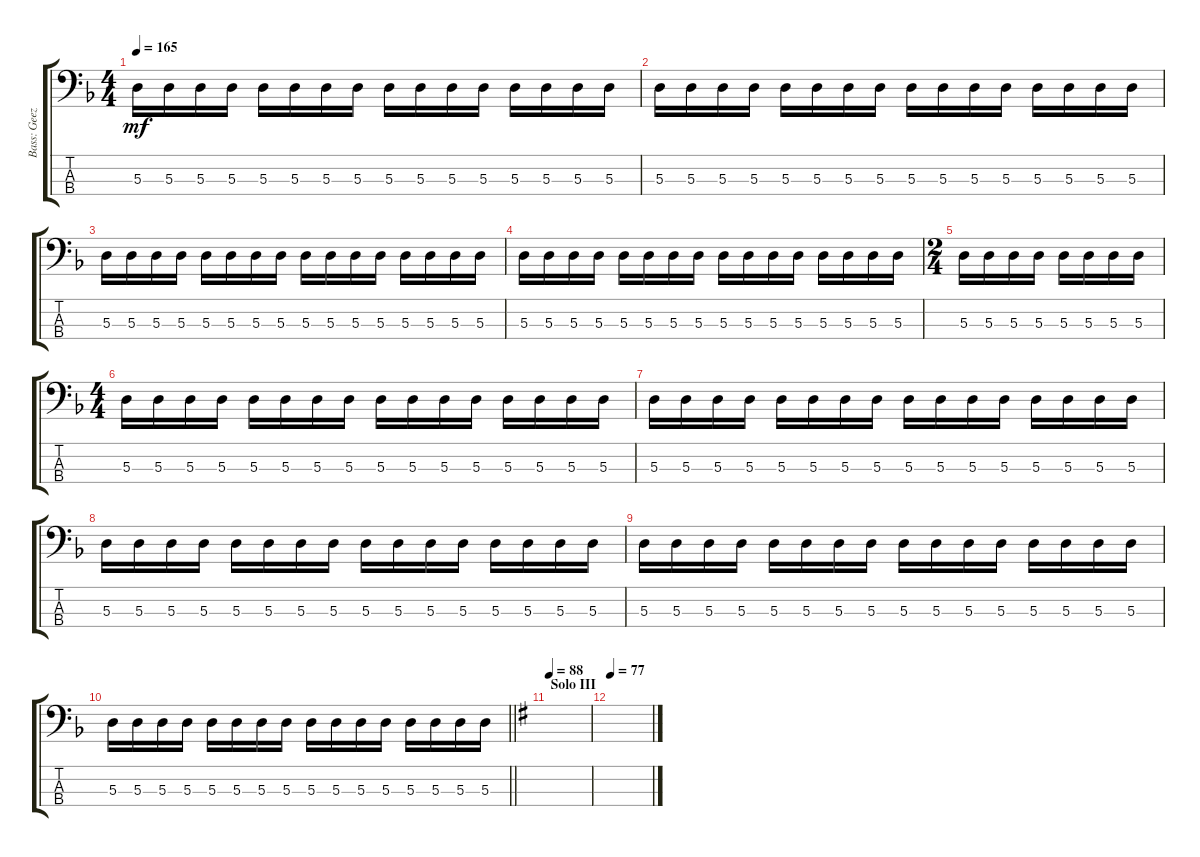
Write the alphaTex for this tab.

\track ("Bass: Geezer" "Bass: Geez") {instrument electricbassfinger}
\staff {score tabs}
\tuning (G2 D2 A1 E1) {hide}
\ts (4 4)
\tempo 165
\clef f4
\ks f
5.3.16{dy mf} 5.3.16 5.3.16 5.3.16 5.3.16 5.3.16 5.3.16 5.3.16 5.3.16 5.3.16 5.3.16 5.3.16 5.3.16 5.3.16 5.3.16 5.3.16 |
5.3.16 5.3.16 5.3.16 5.3.16 5.3.16 5.3.16 5.3.16 5.3.16 5.3.16 5.3.16 5.3.16 5.3.16 5.3.16 5.3.16 5.3.16 5.3.16 |
5.3.16 5.3.16 5.3.16 5.3.16 5.3.16 5.3.16 5.3.16 5.3.16 5.3.16 5.3.16 5.3.16 5.3.16 5.3.16 5.3.16 5.3.16 5.3.16 |
5.3.16 5.3.16 5.3.16 5.3.16 5.3.16 5.3.16 5.3.16 5.3.16 5.3.16 5.3.16 5.3.16 5.3.16 5.3.16 5.3.16 5.3.16 5.3.16 |
\ts (2 4)
5.3.16 5.3.16 5.3.16 5.3.16 5.3.16 5.3.16 5.3.16 5.3.16 |
\ts (4 4)
5.3.16 5.3.16 5.3.16 5.3.16 5.3.16 5.3.16 5.3.16 5.3.16 5.3.16 5.3.16 5.3.16 5.3.16 5.3.16 5.3.16 5.3.16 5.3.16 |
5.3.16 5.3.16 5.3.16 5.3.16 5.3.16 5.3.16 5.3.16 5.3.16 5.3.16 5.3.16 5.3.16 5.3.16 5.3.16 5.3.16 5.3.16 5.3.16 |
5.3.16 5.3.16 5.3.16 5.3.16 5.3.16 5.3.16 5.3.16 5.3.16 5.3.16 5.3.16 5.3.16 5.3.16 5.3.16 5.3.16 5.3.16 5.3.16 |
5.3.16 5.3.16 5.3.16 5.3.16 5.3.16 5.3.16 5.3.16 5.3.16 5.3.16 5.3.16 5.3.16 5.3.16 5.3.16 5.3.16 5.3.16 5.3.16 |
\barLineRight lightlight
5.3.16 5.3.16 5.3.16 5.3.16 5.3.16 5.3.16 5.3.16 5.3.16 5.3.16 5.3.16 5.3.16 5.3.16 5.3.16 5.3.16 5.3.16 5.3.16 |
\section ("" "Solo III")
\tempo 88
\ks g
|
\tempo 77
